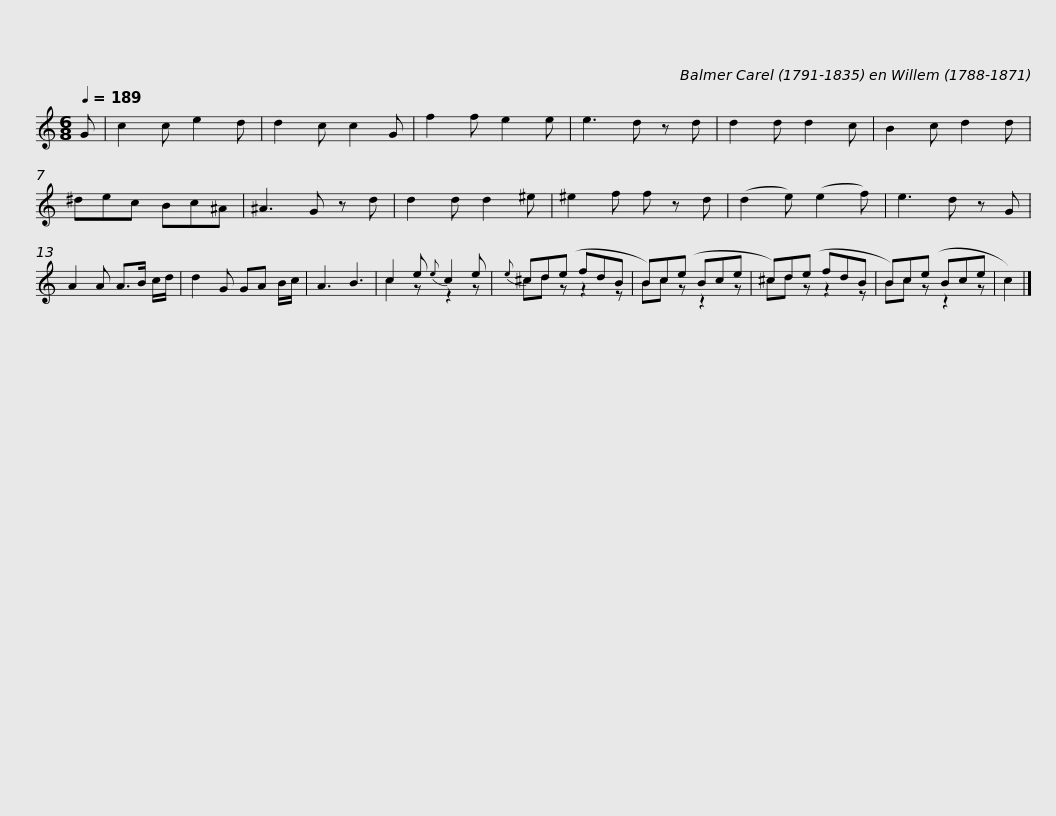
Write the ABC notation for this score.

X:1
%%score ( 1 2 )
L:1/8
Q:1/4=189
M:6/8
I:linebreak $
K:C
V:1 treble
V:2 treble
V:1
 G | c2 c e2 d | d2 c c2 G | f2 f e2 e | e3 d z d |$ %5
 d2 d d2 c | B2 c d2 d | ^dec Bc^A | ^A3 G z d |$ d2 d d2 ^e | %10
 ^e2 f f z d | (d2 e) (e2 f) | e3 d z G |$ A2 A A>B c/d/ | d2 G GA B/c/ | %15
 A3 B3 | c2 e{e} c2 e |${e} ^cd(e fdB | B)c(e Bce | ^c)d(e fdB | %20
 B)c(e Bce | c2) |] %22
V:2
 x | x6 | x6 | x6 | x6 |$ %5
 x6 | x6 | x6 | x6 |$ x6 | %10
 x6 | x6 | x6 |$ x6 | x6 | %15
 x6 | c2 z z2 z |$ ^cd z z2 z | Bc z z2 z | ^cd z z2 z | %20
 Bc z z2 z | x2 |] %22
